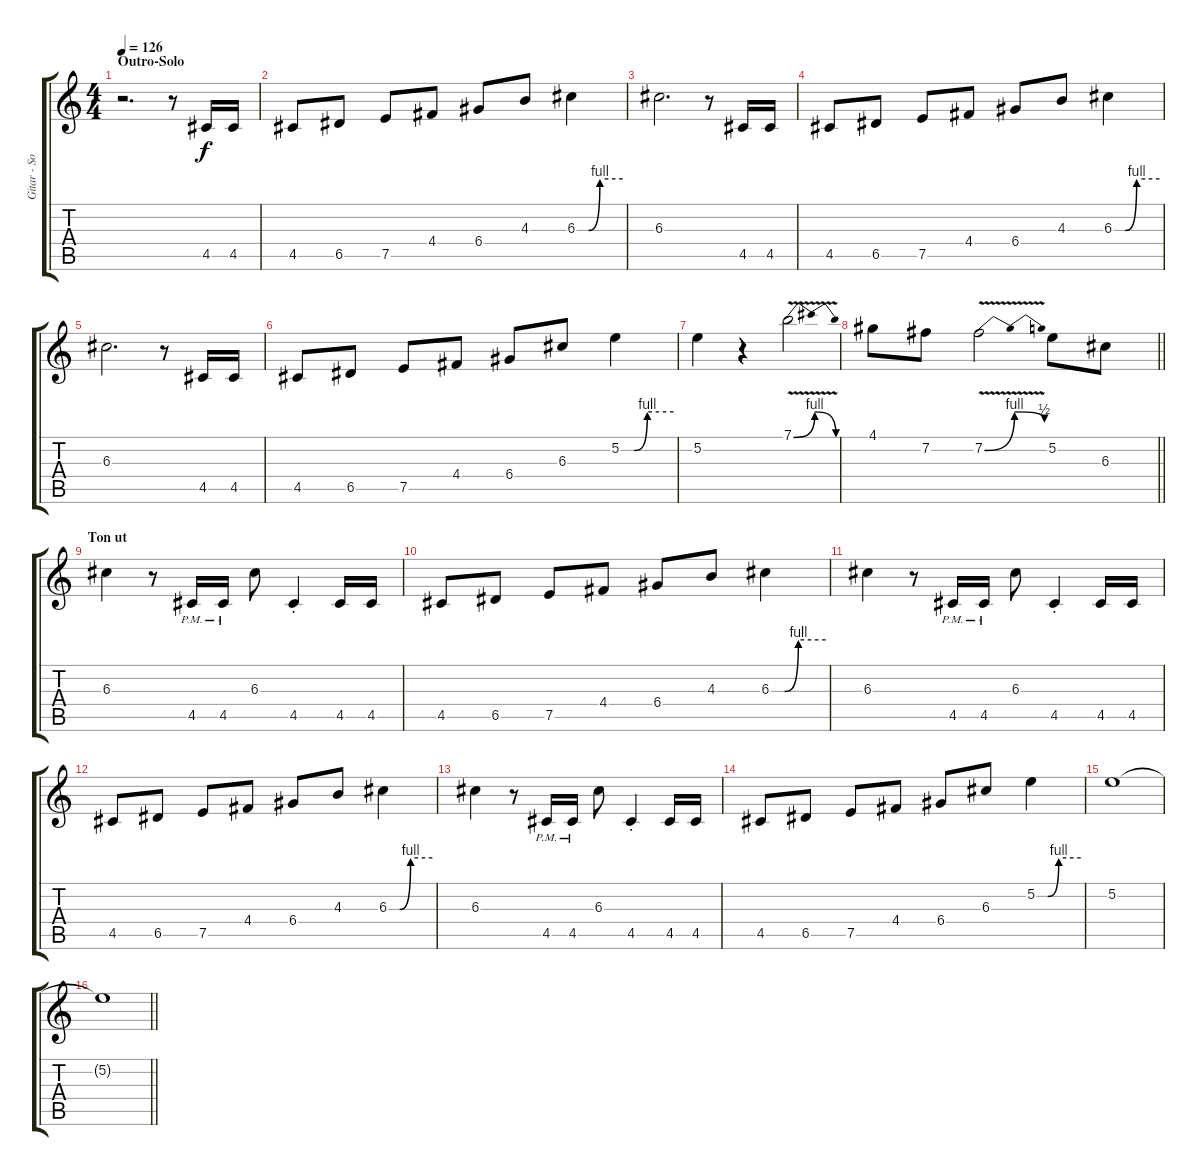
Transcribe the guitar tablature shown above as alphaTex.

\track ("Gitar - Solo" "Gitar - So") {instrument overdrivenguitar}
\staff {score tabs}
\tuning (E4 B3 G3 D3 A2 E2) {hide}
\ts (4 4)
\section ("" "Outro-Solo")
\tempo 126
\clef g2
\ks c
r.2{d dy f} r.8 4.5.16 4.5.16 |
4.5.8 6.5.8 7.5.8 4.4.8 6.4.8 4.3.8 6.3{be (custom 0 0 15 0 30 4 60 4)}.4 |
6.3.2{d} r.8 4.5.16 4.5.16 |
4.5.8 6.5.8 7.5.8 4.4.8 6.4.8 4.3.8 6.3{be (custom 0 0 15 0 30 4 60 4)}.4 |
6.3.2{d} r.8 4.5.16 4.5.16 |
4.5.8 6.5.8 7.5.8 4.4.8 6.4.8 6.3.8 5.2{be (custom 0 0 15 0 30 4 60 4)}.4 |
5.2.4 r.4 7.1{be (bendrelease 0 0 15 4 45 4 60 0) v}.2 |
\barLineRight lightlight
4.1.8 7.2.8 7.2{be (bendrelease 0 0 15 4 30 4 60 2) v}.2 5.2.8 6.3.8 |
\section ("" "Ton ut")
6.3.4 r.8 4.5{pm}.16 4.5{pm}.16 6.3.8 4.5{st}.4 4.5.16 4.5.16 |
4.5.8 6.5.8 7.5.8 4.4.8 6.4.8 4.3.8 6.3{be (custom 0 0 15 0 30 4 60 4)}.4 |
6.3.4 r.8 4.5{pm}.16 4.5{pm}.16 6.3.8 4.5{st}.4 4.5.16 4.5.16 |
4.5.8 6.5.8 7.5.8 4.4.8 6.4.8 4.3.8 6.3{be (custom 0 0 15 0 30 4 60 4)}.4 |
6.3.4 r.8 4.5{pm}.16 4.5{pm}.16 6.3.8 4.5{st}.4 4.5.16 4.5.16 |
4.5.8 6.5.8 7.5.8 4.4.8 6.4.8 6.3.8 5.2{be (custom 0 0 15 0 30 4 60 4)}.4 |
5.2.1 |
\barLineRight lightlight
5.2{t}.1
